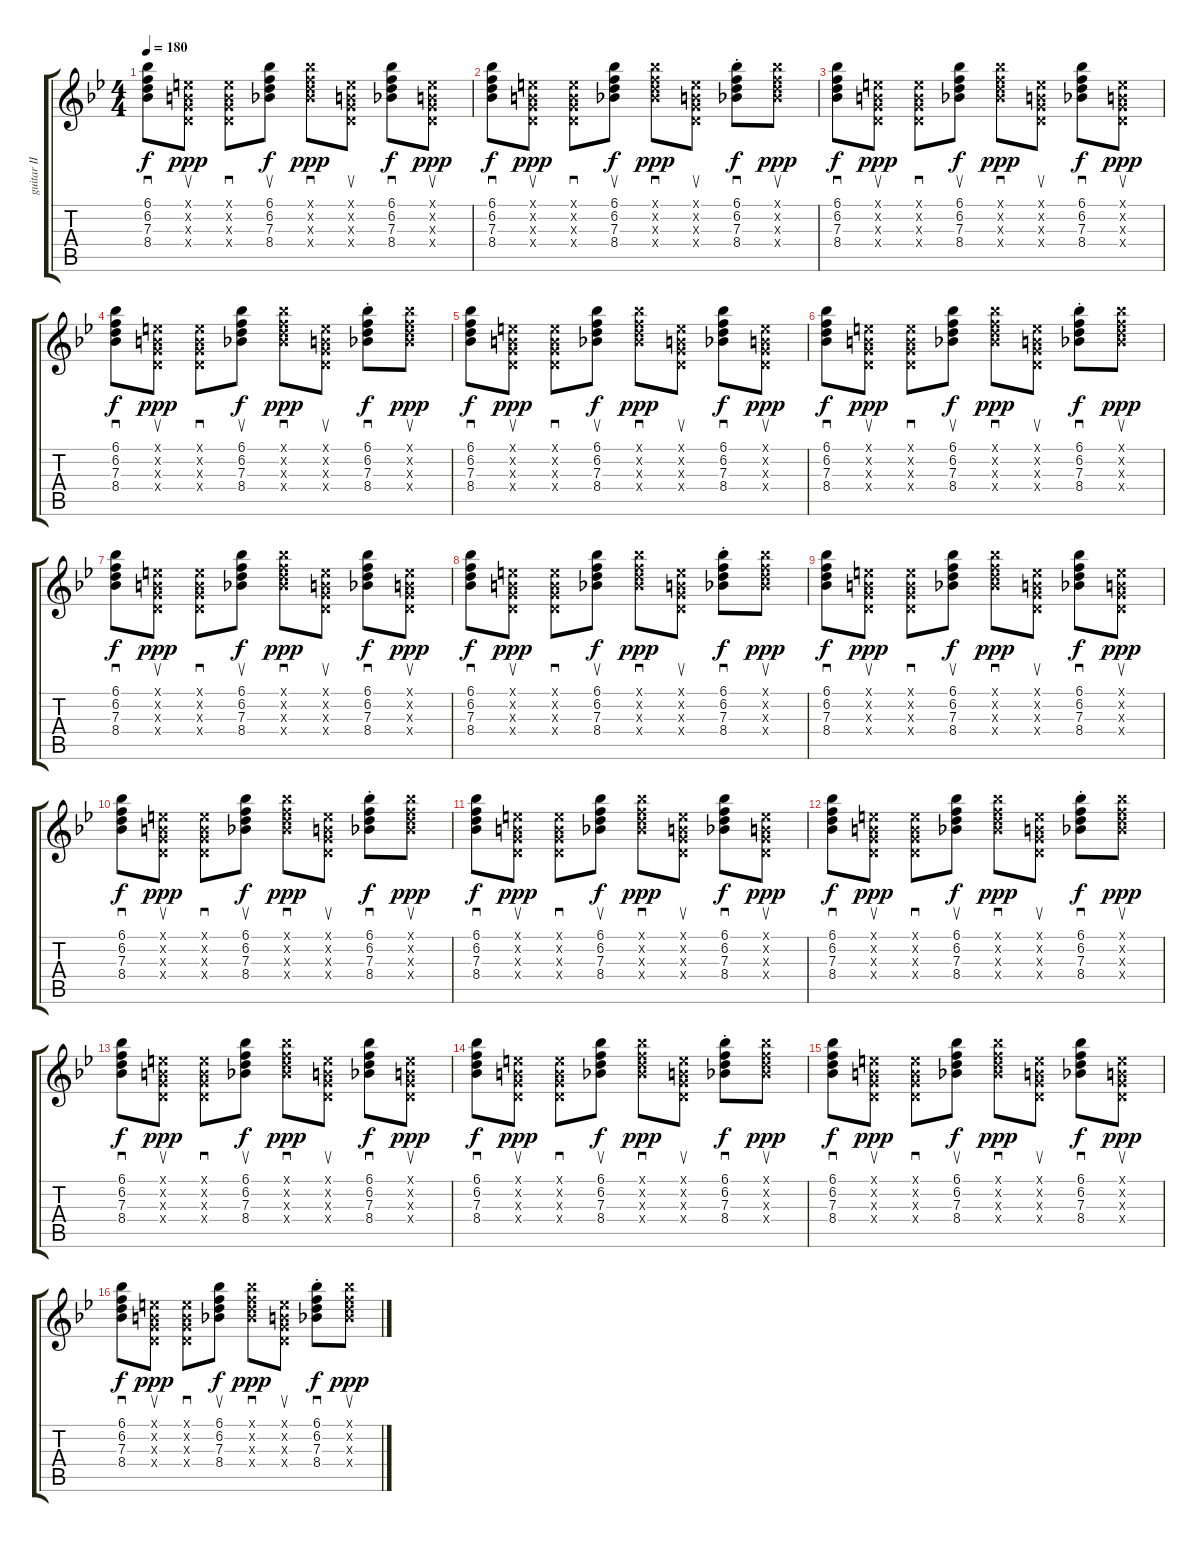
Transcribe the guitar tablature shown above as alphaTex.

\track ("guitar II" "guitar II") {instrument electricguitarmuted}
\staff {score tabs}
\tuning (E4 B3 G3 D3 A2 E2) {hide}
\ts (4 4)
\tempo 180
\clef g2
\ks bb
(6.1 6.2 7.3 8.4).8{sd dy f} (0.1{x} 0.2{x} 0.3{x} 0.4{x}).8{su dy ppp} (0.1{x} 0.2{x} 0.3{x} 0.4{x}).8{sd} (6.1 6.2 7.3 8.4).8{su dy f} (6.1{x} 6.2{x} 7.3{x} 8.4{x}).8{sd dy ppp} (0.1{x} 0.2{x} 0.3{x} 0.4{x}).8{su} (6.1 6.2 7.3 8.4).8{sd dy f} (0.1{x} 0.2{x} 0.3{x} 0.4{x}).8{su dy ppp} |
(6.1 6.2 7.3 8.4).8{sd dy f} (0.1{x} 0.2{x} 0.3{x} 0.4{x}).8{su dy ppp} (0.1{x} 0.2{x} 0.3{x} 0.4{x}).8{sd} (6.1 6.2 7.3 8.4).8{su dy f} (6.1{x} 6.2{x} 7.3{x} 8.4{x}).8{sd dy ppp} (0.1{x} 0.2{x} 0.3{x} 0.4{x}).8{su} (6.1{st} 6.2 7.3 8.4).8{sd dy f} (6.1{x} 6.2{x} 7.3{x} 8.4{x}).8{su dy ppp} |
(6.1 6.2 7.3 8.4).8{sd dy f} (0.1{x} 0.2{x} 0.3{x} 0.4{x}).8{su dy ppp} (0.1{x} 0.2{x} 0.3{x} 0.4{x}).8{sd} (6.1 6.2 7.3 8.4).8{su dy f} (6.1{x} 6.2{x} 7.3{x} 8.4{x}).8{sd dy ppp} (0.1{x} 0.2{x} 0.3{x} 0.4{x}).8{su} (6.1 6.2 7.3 8.4).8{sd dy f} (0.1{x} 0.2{x} 0.3{x} 0.4{x}).8{su dy ppp} |
(6.1 6.2 7.3 8.4).8{sd dy f} (0.1{x} 0.2{x} 0.3{x} 0.4{x}).8{su dy ppp} (0.1{x} 0.2{x} 0.3{x} 0.4{x}).8{sd} (6.1 6.2 7.3 8.4).8{su dy f} (6.1{x} 6.2{x} 7.3{x} 8.4{x}).8{sd dy ppp} (0.1{x} 0.2{x} 0.3{x} 0.4{x}).8{su} (6.1{st} 6.2 7.3 8.4).8{sd dy f} (6.1{x} 6.2{x} 7.3{x} 8.4{x}).8{su dy ppp} |
(6.1 6.2 7.3 8.4).8{sd dy f} (0.1{x} 0.2{x} 0.3{x} 0.4{x}).8{su dy ppp} (0.1{x} 0.2{x} 0.3{x} 0.4{x}).8{sd} (6.1 6.2 7.3 8.4).8{su dy f} (6.1{x} 6.2{x} 7.3{x} 8.4{x}).8{sd dy ppp} (0.1{x} 0.2{x} 0.3{x} 0.4{x}).8{su} (6.1 6.2 7.3 8.4).8{sd dy f} (0.1{x} 0.2{x} 0.3{x} 0.4{x}).8{su dy ppp} |
(6.1 6.2 7.3 8.4).8{sd dy f} (0.1{x} 0.2{x} 0.3{x} 0.4{x}).8{su dy ppp} (0.1{x} 0.2{x} 0.3{x} 0.4{x}).8{sd} (6.1 6.2 7.3 8.4).8{su dy f} (6.1{x} 6.2{x} 7.3{x} 8.4{x}).8{sd dy ppp} (0.1{x} 0.2{x} 0.3{x} 0.4{x}).8{su} (6.1{st} 6.2 7.3 8.4).8{sd dy f} (6.1{x} 6.2{x} 7.3{x} 8.4{x}).8{su dy ppp} |
(6.1 6.2 7.3 8.4).8{sd dy f} (0.1{x} 0.2{x} 0.3{x} 0.4{x}).8{su dy ppp} (0.1{x} 0.2{x} 0.3{x} 0.4{x}).8{sd} (6.1 6.2 7.3 8.4).8{su dy f} (6.1{x} 6.2{x} 7.3{x} 8.4{x}).8{sd dy ppp} (0.1{x} 0.2{x} 0.3{x} 0.4{x}).8{su} (6.1 6.2 7.3 8.4).8{sd dy f} (0.1{x} 0.2{x} 0.3{x} 0.4{x}).8{su dy ppp} |
(6.1 6.2 7.3 8.4).8{sd dy f} (0.1{x} 0.2{x} 0.3{x} 0.4{x}).8{su dy ppp} (0.1{x} 0.2{x} 0.3{x} 0.4{x}).8{sd} (6.1 6.2 7.3 8.4).8{su dy f} (6.1{x} 6.2{x} 7.3{x} 8.4{x}).8{sd dy ppp} (0.1{x} 0.2{x} 0.3{x} 0.4{x}).8{su} (6.1{st} 6.2 7.3 8.4).8{sd dy f} (6.1{x} 6.2{x} 7.3{x} 8.4{x}).8{su dy ppp} |
(6.1 6.2 7.3 8.4).8{sd dy f} (0.1{x} 0.2{x} 0.3{x} 0.4{x}).8{su dy ppp} (0.1{x} 0.2{x} 0.3{x} 0.4{x}).8{sd} (6.1 6.2 7.3 8.4).8{su dy f} (6.1{x} 6.2{x} 7.3{x} 8.4{x}).8{sd dy ppp} (0.1{x} 0.2{x} 0.3{x} 0.4{x}).8{su} (6.1 6.2 7.3 8.4).8{sd dy f} (0.1{x} 0.2{x} 0.3{x} 0.4{x}).8{su dy ppp} |
(6.1 6.2 7.3 8.4).8{sd dy f} (0.1{x} 0.2{x} 0.3{x} 0.4{x}).8{su dy ppp} (0.1{x} 0.2{x} 0.3{x} 0.4{x}).8{sd} (6.1 6.2 7.3 8.4).8{su dy f} (6.1{x} 6.2{x} 7.3{x} 8.4{x}).8{sd dy ppp} (0.1{x} 0.2{x} 0.3{x} 0.4{x}).8{su} (6.1{st} 6.2 7.3 8.4).8{sd dy f} (6.1{x} 6.2{x} 7.3{x} 8.4{x}).8{su dy ppp} |
(6.1 6.2 7.3 8.4).8{sd dy f} (0.1{x} 0.2{x} 0.3{x} 0.4{x}).8{su dy ppp} (0.1{x} 0.2{x} 0.3{x} 0.4{x}).8{sd} (6.1 6.2 7.3 8.4).8{su dy f} (6.1{x} 6.2{x} 7.3{x} 8.4{x}).8{sd dy ppp} (0.1{x} 0.2{x} 0.3{x} 0.4{x}).8{su} (6.1 6.2 7.3 8.4).8{sd dy f} (0.1{x} 0.2{x} 0.3{x} 0.4{x}).8{su dy ppp} |
(6.1 6.2 7.3 8.4).8{sd dy f} (0.1{x} 0.2{x} 0.3{x} 0.4{x}).8{su dy ppp} (0.1{x} 0.2{x} 0.3{x} 0.4{x}).8{sd} (6.1 6.2 7.3 8.4).8{su dy f} (6.1{x} 6.2{x} 7.3{x} 8.4{x}).8{sd dy ppp} (0.1{x} 0.2{x} 0.3{x} 0.4{x}).8{su} (6.1{st} 6.2 7.3 8.4).8{sd dy f} (6.1{x} 6.2{x} 7.3{x} 8.4{x}).8{su dy ppp} |
(6.1 6.2 7.3 8.4).8{sd dy f} (0.1{x} 0.2{x} 0.3{x} 0.4{x}).8{su dy ppp} (0.1{x} 0.2{x} 0.3{x} 0.4{x}).8{sd} (6.1 6.2 7.3 8.4).8{su dy f} (6.1{x} 6.2{x} 7.3{x} 8.4{x}).8{sd dy ppp} (0.1{x} 0.2{x} 0.3{x} 0.4{x}).8{su} (6.1 6.2 7.3 8.4).8{sd dy f} (0.1{x} 0.2{x} 0.3{x} 0.4{x}).8{su dy ppp} |
(6.1 6.2 7.3 8.4).8{sd dy f} (0.1{x} 0.2{x} 0.3{x} 0.4{x}).8{su dy ppp} (0.1{x} 0.2{x} 0.3{x} 0.4{x}).8{sd} (6.1 6.2 7.3 8.4).8{su dy f} (6.1{x} 6.2{x} 7.3{x} 8.4{x}).8{sd dy ppp} (0.1{x} 0.2{x} 0.3{x} 0.4{x}).8{su} (6.1{st} 6.2 7.3 8.4).8{sd dy f} (6.1{x} 6.2{x} 7.3{x} 8.4{x}).8{su dy ppp} |
(6.1 6.2 7.3 8.4).8{sd dy f} (0.1{x} 0.2{x} 0.3{x} 0.4{x}).8{su dy ppp} (0.1{x} 0.2{x} 0.3{x} 0.4{x}).8{sd} (6.1 6.2 7.3 8.4).8{su dy f} (6.1{x} 6.2{x} 7.3{x} 8.4{x}).8{sd dy ppp} (0.1{x} 0.2{x} 0.3{x} 0.4{x}).8{su} (6.1 6.2 7.3 8.4).8{sd dy f} (0.1{x} 0.2{x} 0.3{x} 0.4{x}).8{su dy ppp} |
(6.1 6.2 7.3 8.4).8{sd dy f} (0.1{x} 0.2{x} 0.3{x} 0.4{x}).8{su dy ppp} (0.1{x} 0.2{x} 0.3{x} 0.4{x}).8{sd} (6.1 6.2 7.3 8.4).8{su dy f} (6.1{x} 6.2{x} 7.3{x} 8.4{x}).8{sd dy ppp} (0.1{x} 0.2{x} 0.3{x} 0.4{x}).8{su} (6.1{st} 6.2 7.3 8.4).8{sd dy f} (6.1{x} 6.2{x} 7.3{x} 8.4{x}).8{su dy ppp}
